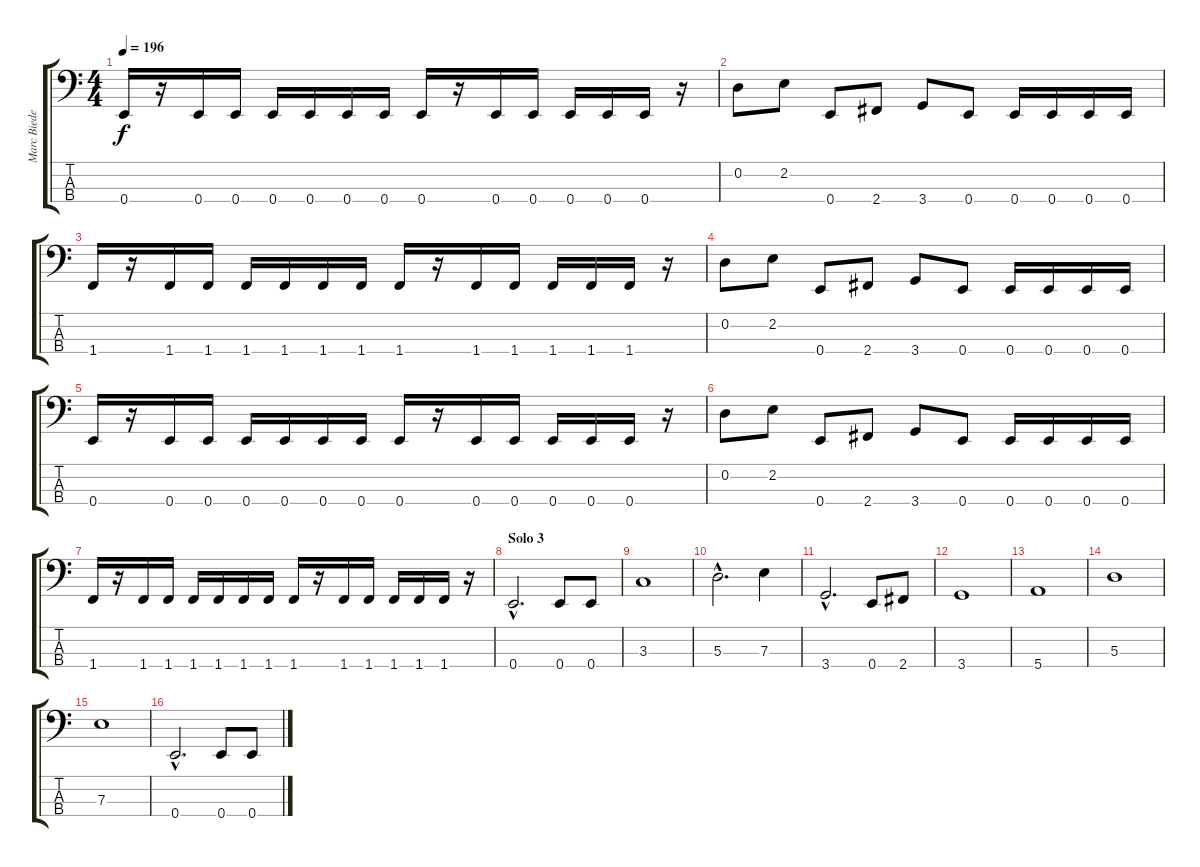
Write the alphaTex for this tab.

\track ("Marc Biedermann" "Marc Biede") {instrument electricbasspick}
\staff {score tabs}
\tuning (G2 D2 A1 E1) {hide}
\ts (4 4)
\tempo 196
\clef f4
\ks c
0.4.16{dy f} r.16 0.4.16 0.4.16 0.4.16 0.4.16 0.4.16 0.4.16 0.4.16 r.16 0.4.16 0.4.16 0.4.16 0.4.16 0.4.16 r.16 |
0.2.8 2.2.8 0.4.8 2.4.8 3.4.8 0.4.8 0.4.16 0.4.16 0.4.16 0.4.16 |
1.4.16 r.16 1.4.16 1.4.16 1.4.16 1.4.16 1.4.16 1.4.16 1.4.16 r.16 1.4.16 1.4.16 1.4.16 1.4.16 1.4.16 r.16 |
0.2.8 2.2.8 0.4.8 2.4.8 3.4.8 0.4.8 0.4.16 0.4.16 0.4.16 0.4.16 |
0.4.16 r.16 0.4.16 0.4.16 0.4.16 0.4.16 0.4.16 0.4.16 0.4.16 r.16 0.4.16 0.4.16 0.4.16 0.4.16 0.4.16 r.16 |
0.2.8 2.2.8 0.4.8 2.4.8 3.4.8 0.4.8 0.4.16 0.4.16 0.4.16 0.4.16 |
1.4.16 r.16 1.4.16 1.4.16 1.4.16 1.4.16 1.4.16 1.4.16 1.4.16 r.16 1.4.16 1.4.16 1.4.16 1.4.16 1.4.16 r.16 |
\section ("" "Solo 3")
0.4{hac}.2{d} 0.4.8 0.4.8 |
3.3.1 |
5.3{hac}.2{d} 7.3.4 |
3.4{hac}.2{d} 0.4.8 2.4.8 |
3.4.1 |
5.4.1 |
5.3.1 |
7.3.1 |
0.4{hac}.2{d} 0.4.8 0.4.8
